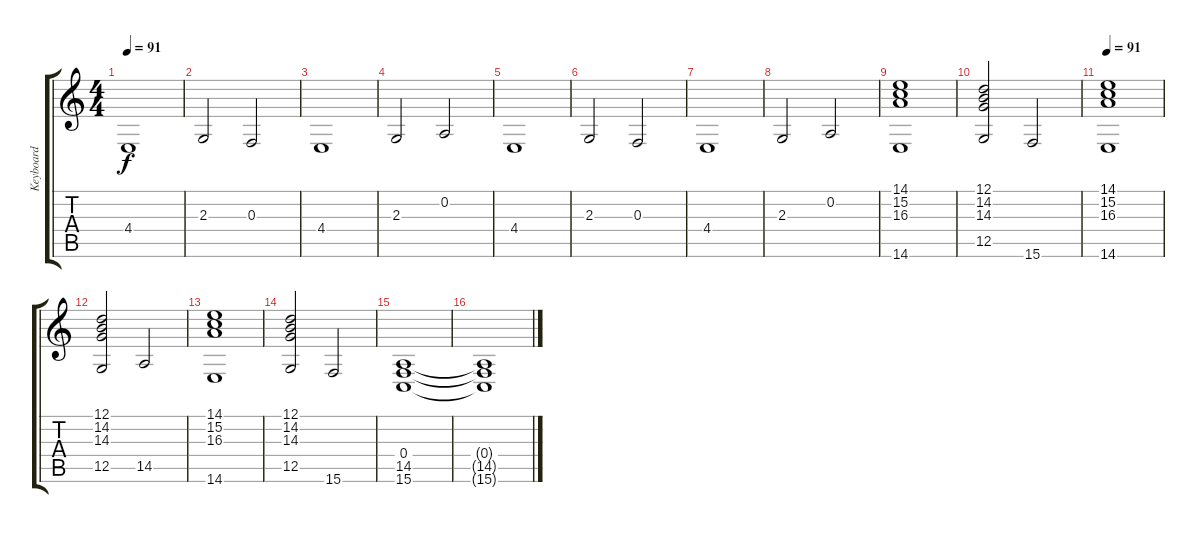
\track ("Keyboard" "Keyboard") {instrument stringensemble1}
\staff {score tabs}
\tuning (D4 A3 F3 C3 G2 D2) {hide}
\ts (4 4)
\tempo 91
\clef g2
\ks c
4.4.1{dy f instrument stringensemble1} |
2.3.2 0.3.2 |
4.4.1 |
2.3.2 0.2.2 |
4.4.1 |
2.3.2 0.3.2 |
4.4.1 |
2.3.2 0.2.2 |
(14.1 15.2 16.3 14.6).1 |
(12.1 14.2 14.3 12.5).2 15.6.2 |
\tempo 91
(14.1 15.2 16.3 14.6).1 |
(12.1 14.2 14.3 12.5).2 14.5.2 |
(14.1 15.2 16.3 14.6).1 |
(12.1 14.2 14.3 12.5).2 15.6.2 |
(0.4 14.5 15.6).1 |
(0.4{t} 14.5{t} 15.6{t}).1
